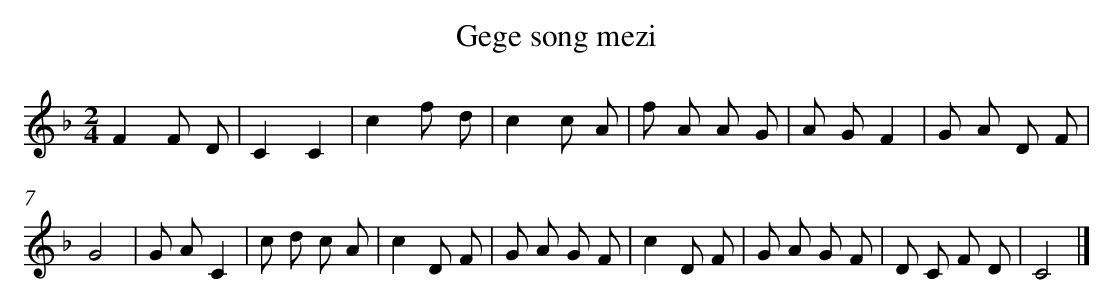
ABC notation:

X:1
T: Gege song mezi
L: 1/8
M: 2/4
K: F
F2F D [I:setbarnb 1]|
C2C2 |
c2f d |
c2c A |
f A A G |
A GF2 |
G A D F |
G4 |
G AC2 |
c d c A |
c2D F |
G A G F |
c2D F |
G A G F |
D C F D |
C4 |]
